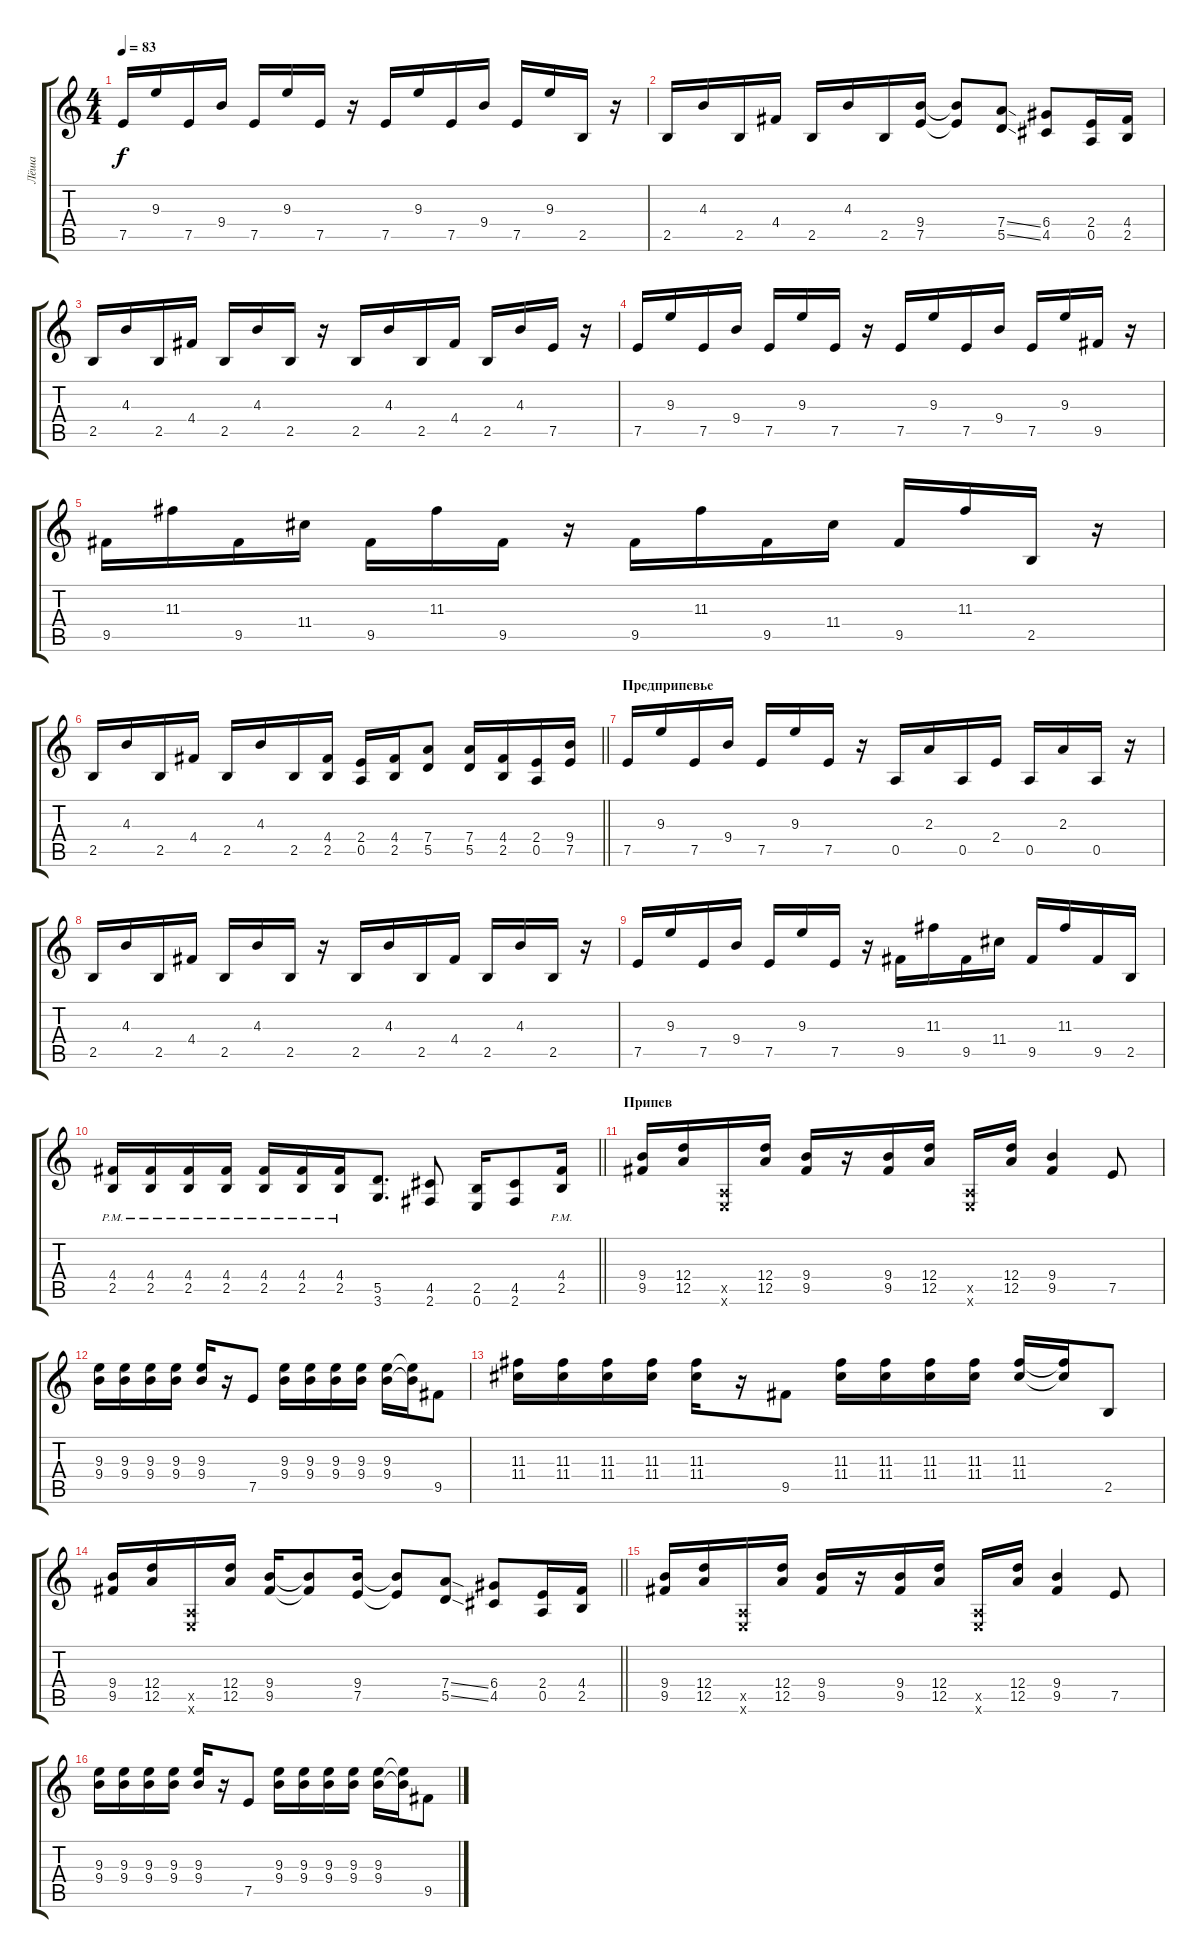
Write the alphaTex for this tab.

\track ("Лёша" "Лёша") {instrument overdrivenguitar}
\staff {score tabs}
\tuning (E4 B3 G3 D3 A2 E2) {hide}
\ts (4 4)
\tempo 83
\clef g2
\ks c
7.5.16{dy f} 9.3.16 7.5.16 9.4.16 7.5.16 9.3.16 7.5.16 r.16 7.5.16 9.3.16 7.5.16 9.4.16 7.5.16 9.3.16 2.5.16 r.16 |
2.5.16 4.3.16 2.5.16 4.4.16 2.5.16 4.3.16 2.5.16 (9.4 7.5).16 (9.4{t} 7.5{t}).8 (7.4{ss} 5.5{ss}).8 (6.4 4.5).8 (2.4 0.5).16 (4.4 2.5).16 |
2.5.16 4.3.16 2.5.16 4.4.16 2.5.16 4.3.16 2.5.16 r.16 2.5.16 4.3.16 2.5.16 4.4.16 2.5.16 4.3.16 7.5.16 r.16 |
7.5.16 9.3.16 7.5.16 9.4.16 7.5.16 9.3.16 7.5.16 r.16 7.5.16 9.3.16 7.5.16 9.4.16 7.5.16 9.3.16 9.5.16 r.16 |
9.5.16 11.3.16 9.5.16 11.4.16 9.5.16 11.3.16 9.5.16 r.16 9.5.16 11.3.16 9.5.16 11.4.16 9.5.16 11.3.16 2.5.16 r.16 |
\barLineRight lightlight
2.5.16 4.3.16 2.5.16 4.4.16 2.5.16 4.3.16 2.5.16 (4.4 2.5).16 (2.4 0.5).16 (4.4 2.5).16 (7.4 5.5).8 (7.4 5.5).16 (4.4 2.5).16 (2.4 0.5).16 (9.4 7.5).16 |
\section ("" "Предприпевье")
7.5.16 9.3.16 7.5.16 9.4.16 7.5.16 9.3.16 7.5.16 r.16 0.5.16 2.3.16 0.5.16 2.4.16 0.5.16 2.3.16 0.5.16 r.16 |
2.5.16 4.3.16 2.5.16 4.4.16 2.5.16 4.3.16 2.5.16 r.16 2.5.16 4.3.16 2.5.16 4.4.16 2.5.16 4.3.16 2.5.16 r.16 |
7.5.16 9.3.16 7.5.16 9.4.16 7.5.16 9.3.16 7.5.16 r.16 9.5.16 11.3.16 9.5.16 11.4.16 9.5.16 11.3.16 9.5.16 2.5.16 |
\barLineRight lightlight
(4.4{pm} 2.5{pm}).16 (4.4{pm} 2.5{pm}).16 (4.4{pm} 2.5{pm}).16 (4.4{pm} 2.5{pm}).16 (4.4{pm} 2.5{pm}).16 (4.4{pm} 2.5{pm}).16 (4.4{pm} 2.5{pm}).16 (5.5 3.6).8{d} (4.5 2.6).8 (2.5 0.6).16 (4.5 2.6).8 (4.4{pm} 2.5{pm}).16 |
\section ("" "Припев")
(9.4 9.5).16 (12.4 12.5).16 (0.5{x} 0.6{x}).16 (12.4 12.5).16 (9.4 9.5).16 r.16 (9.4 9.5).16 (12.4 12.5).16 (0.5{x} 0.6{x}).16 (12.4 12.5).16 (9.4 9.5).4 7.5.8 |
(9.3 9.4).16 (9.3 9.4).16 (9.3 9.4).16 (9.3 9.4).16 (9.3 9.4).16 r.16 7.5.8 (9.3 9.4).16 (9.3 9.4).16 (9.3 9.4).16 (9.3 9.4).16 (9.3 9.4).16 (9.3{t} 9.4{t}).16 9.5.8 |
(11.3 11.4).16 (11.3 11.4).16 (11.3 11.4).16 (11.3 11.4).16 (11.3 11.4).16 r.16 9.5.8 (11.3 11.4).16 (11.3 11.4).16 (11.3 11.4).16 (11.3 11.4).16 (11.3 11.4).16 (11.3{t} 11.4{t}).16 2.5.8 |
\barLineRight lightlight
(9.4 9.5).16 (12.4 12.5).16 (0.5{x} 0.6{x}).16 (12.4 12.5).16 (9.4 9.5).16 (9.4{t} 9.5{t}).8 (9.4 7.5).16 (9.4{t} 7.5{t}).8 (7.4{ss} 5.5{ss}).8 (6.4 4.5).8 (2.4 0.5).16 (4.4 2.5).16 |
(9.4 9.5).16 (12.4 12.5).16 (0.5{x} 0.6{x}).16 (12.4 12.5).16 (9.4 9.5).16 r.16 (9.4 9.5).16 (12.4 12.5).16 (0.5{x} 0.6{x}).16 (12.4 12.5).16 (9.4 9.5).4 7.5.8 |
(9.3 9.4).16 (9.3 9.4).16 (9.3 9.4).16 (9.3 9.4).16 (9.3 9.4).16 r.16 7.5.8 (9.3 9.4).16 (9.3 9.4).16 (9.3 9.4).16 (9.3 9.4).16 (9.3 9.4).16 (9.3{t} 9.4{t}).16 9.5.8
